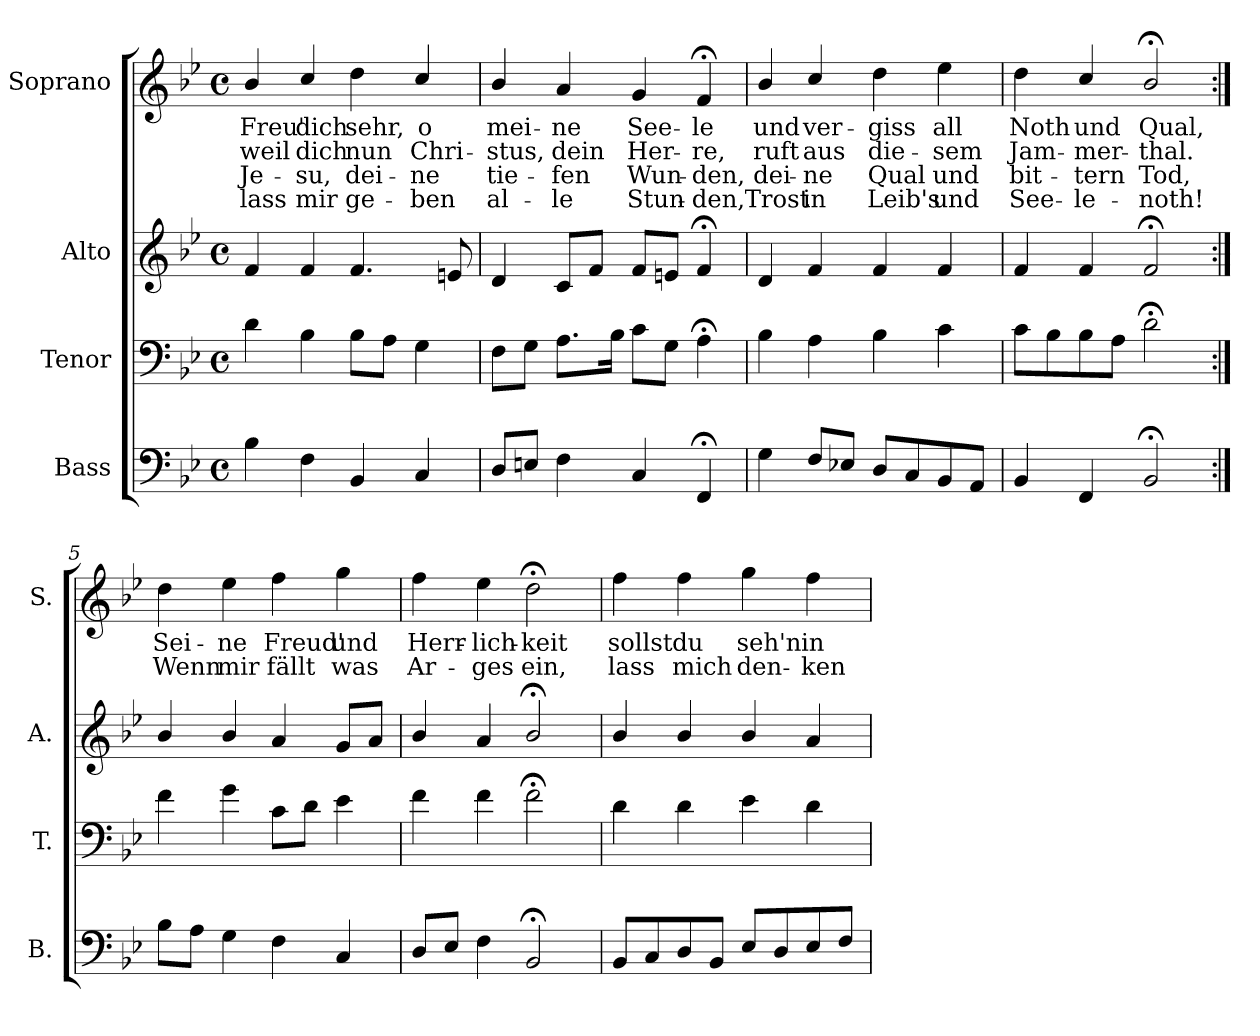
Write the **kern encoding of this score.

**kern	**kern	**kern	**kern	**text	**text	**text	**text
*part4	*part3	*part2	*part1	*part1	*part1	*part1	*part1
*staff4	*staff3	*staff2	*staff1	*staff1	*staff1	*staff1	*staff1
*I"Bass	*I"Tenor	*I"Alto	*I"Soprano	*	*	*	*
*I'B.	*I'T.	*I'A.	*I'S.	*	*	*	*
*clefF4	*clefF4	*clefG2	*clefG2	*	*	*	*
*k[b-e-]	*k[b-e-]	*k[b-e-]	*k[b-e-]	*	*	*	*
*B-:	*B-:	*B-:	*B-:	*	*	*	*
*M4/4	*M4/4	*M4/4	*M4/4	*	*	*	*
*met(c)	*met(c)	*met(c)	*met(c)	*	*	*	*
=1	=1	=1	=1	=1	=1	=1	=1
4B-\	4d\	4f/	4b-/	Freu'	weil	Je-	lass
4F\	4B-\	4f/	4cc/	dich	dich	-su,	mir
4BB-/	8B-\L	4.f/	4dd\	sehr,	nun	dei-	ge-
.	8A\J	.	.	.	.	.	.
4C/	4G\	.	4cc/	o	Chri-	-ne	-ben
.	.	8en/	.	.	.	.	.
=2	=2	=2	=2	=2	=2	=2	=2
8D/L	8F\L	4d/	4b-/	mei-	-stus,	tie-	al-
8En/J	8G\J	.	.	.	.	.	.
4F\	8.A\L	8c/L	4a/	-ne	dein	-fen	-le
.	.	8f/J	.	.	.	.	.
.	16B-\Jk	.	.	.	.	.	.
4C/	8c\L	8f/L	4g/	See-	Her-	Wun-	Stun-
.	8G\J	8en/J	.	.	.	.	.
4FF;</	4A;<\	4f;</	4f;</	-le	-re,	-den,	-den,
=3	=3	=3	=3	=3	=3	=3	=3
4G\	4B-\	4d/	4b-/	und	ruft	dei-	Trost
8F/L	4A\	4f/	4cc/	ver-	aus	-ne	in
8E-X/J	.	.	.	.	.	.	.
8D/L	4B-\	4f/	4dd\	-giss	die-	Qual	Leib's
8C/	.	.	.	.	.	.	.
8BB-/	4c\	4f/	4ee-\	all	-sem	und	und
8AA/J	.	.	.	.	.	.	.
=4	=4	=4	=4	=4	=4	=4	=4
4BB-/	8c\L	4f/	4dd\	Noth	Jam-	bit-	See-
.	8B-\	.	.	.	.	.	.
4FF/	8B-\	4f/	4cc/	und	-mer-	-tern	-le-
.	8A\J	.	.	.	.	.	.
2BB-;</	2d;<\	2f;</	2b-;</	Qual,	-thal.	Tod,	-noth!
!!LO:LB:g=z
=5:|!	=5:|!	=5:|!	=5:|!	=5:|!	=5:|!	=5:|!	=5:|!
8B-\L	4f\	4b-/	4dd\	Sei-	Wenn	.	.
8A\J	.	.	.	.	.	.	.
4G\	4g\	4b-/	4ee-\	-ne	mir	.	.
4F\	8c\L	4a/	4ff\	Freud'	fällt	.	.
.	8d\J	.	.	.	.	.	.
4C/	4e-\	8g/L	4gg\	und	was	.	.
.	.	8a/J	.	.	.	.	.
=6	=6	=6	=6	=6	=6	=6	=6
8D/L	4f\	4b-/	4ff\	Herr-	Ar-	.	.
8E-/J	.	.	.	.	.	.	.
4F\	4f\	4a/	4ee-\	-lich-	-ges	.	.
2BB-;</	2f;<\	2b-;</	2dd;<\	-keit	ein,	.	.
=7	=7	=7	=7	=7	=7	=7	=7
8BB-/L	4d\	4b-/	4ff\	sollst	lass	.	.
8C/	.	.	.	.	.	.	.
8D/	4d\	4b-/	4ff\	du	mich	.	.
8BB-/J	.	.	.	.	.	.	.
8E-/L	4e-\	4b-/	4gg\	seh'n	den-	.	.
8D/	.	.	.	.	.	.	.
8E-/	4d\	4a/	4ff\	in	-ken	.	.
8F/J	.	.	.	.	.	.	.
=	=	=	=	=	=	=	=
*-	*-	*-	*-	*-	*-	*-	*-
